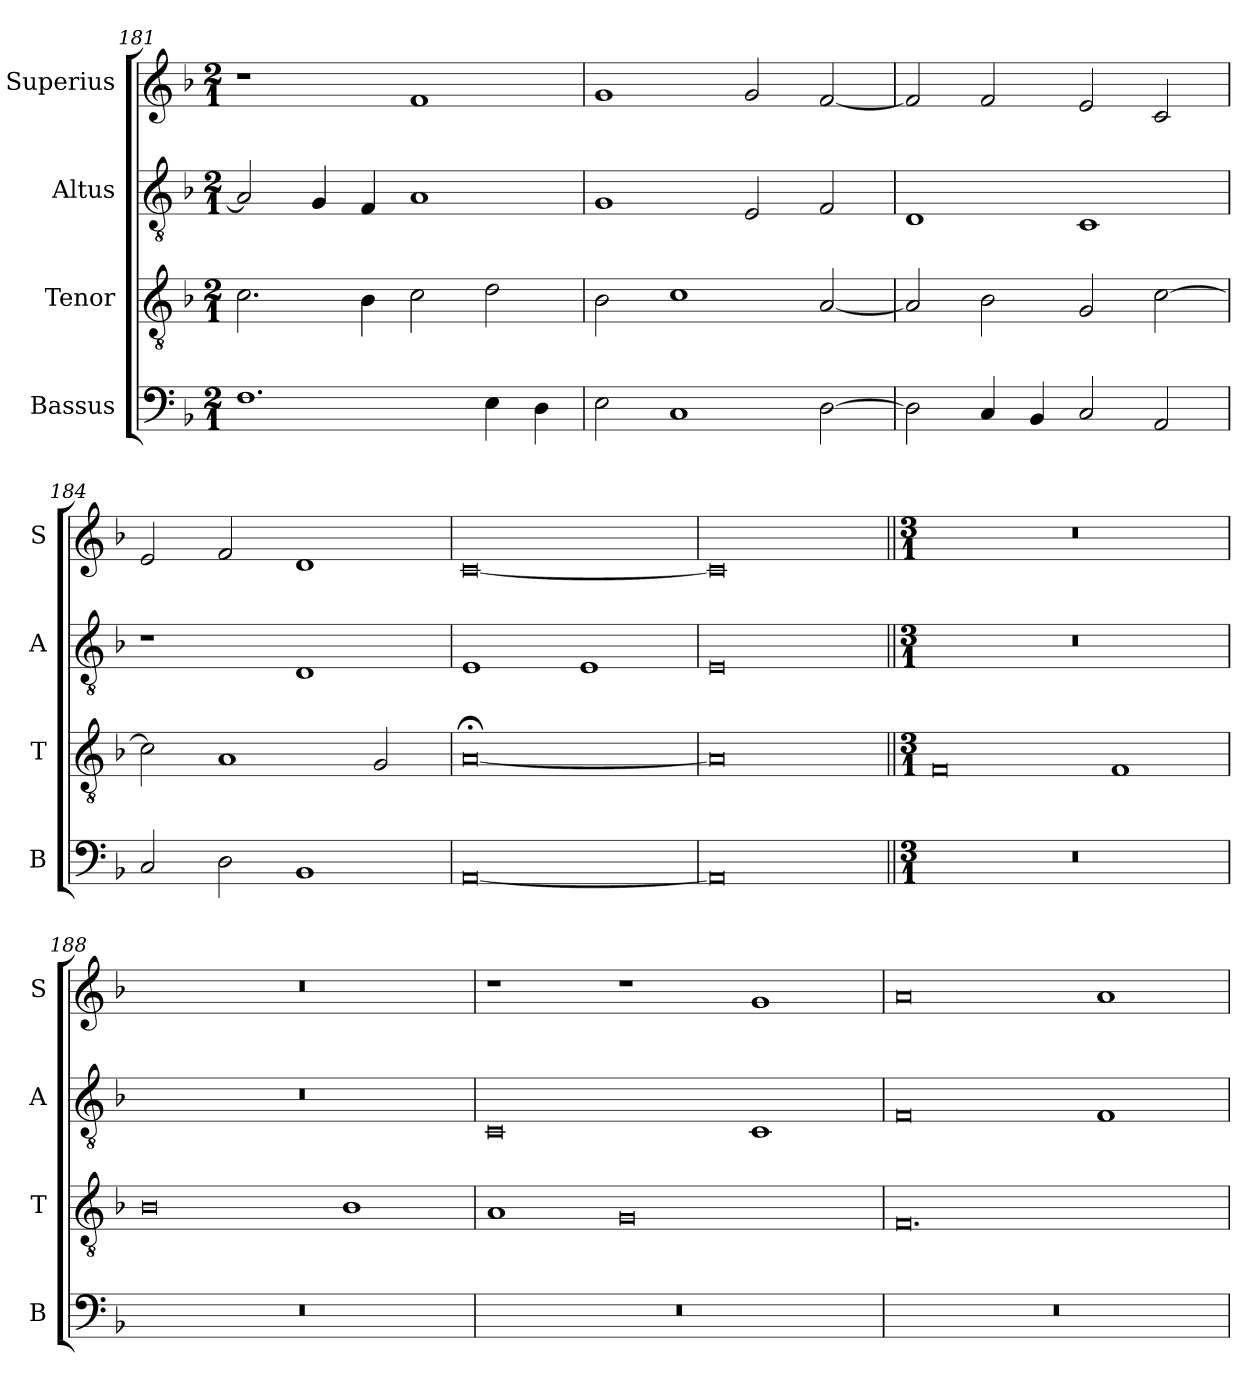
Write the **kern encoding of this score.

**kern	**kern	**kern	**kern
*part4	*part3	*part2	*part1
*staff4	*staff3	*staff2	*staff1
*I"Bassus	*I"Tenor	*I"Altus	*I"Superius
*I'B	*I'T	*I'A	*I'S
*clefF4	*clefGv2	*clefGv2	*clefG2
*k[b-]	*k[b-]	*k[b-]	*k[b-]
*M2/1	*M2/1	*M2/1	*M2/1
=181	=181	=181	=181
1.F	2.c\	2A/]	1r
.	.	4G/	.
.	4B-\	4F/	.
.	2c\	1A	1f
4E\	2d\	.	.
4D\	.	.	.
=182	=182	=182	=182
2E\	2B-\	1G	1g
1C	1c	.	.
.	.	2E/	2g/
[2D\	[2A/	2F/	[2f/
=183	=183	=183	=183
2D\]	2A/]	1D	2f/]
4C/	2B-\	.	2f/
4BB-/	.	.	.
2C/	2G/	1C	2e/
2AA/	[2c\	.	2c/
=184	=184	=184	=184
2C/	2c\]	1r	2e/
2D\	1A	.	2f/
1BB-	.	1D	1d
.	2G/	.	.
=185	=185	=185	=185
[0AA	[0A;<	1E	[0c
.	.	1E	.
=186	=186	=186	=186
0AA]	0A]	0E	0c]
!!LO:LB:g=z
=187||	=187||	=187||	=187||
*M3/1	*M3/1	*M3/1	*M3/1
0.r	0F	0.r	0.r
.	1F	.	.
=188	=188	=188	=188
0.r	0B-	0.r	0.r
.	1B-	.	.
=189	=189	=189	=189
0.r	1A	0C	1r
.	0G	.	1r
.	.	1C	1g
=190	=190	=190	=190
0.r	0.F	0F	0a
.	.	1F	1a
=	=	=	=
*-	*-	*-	*-
